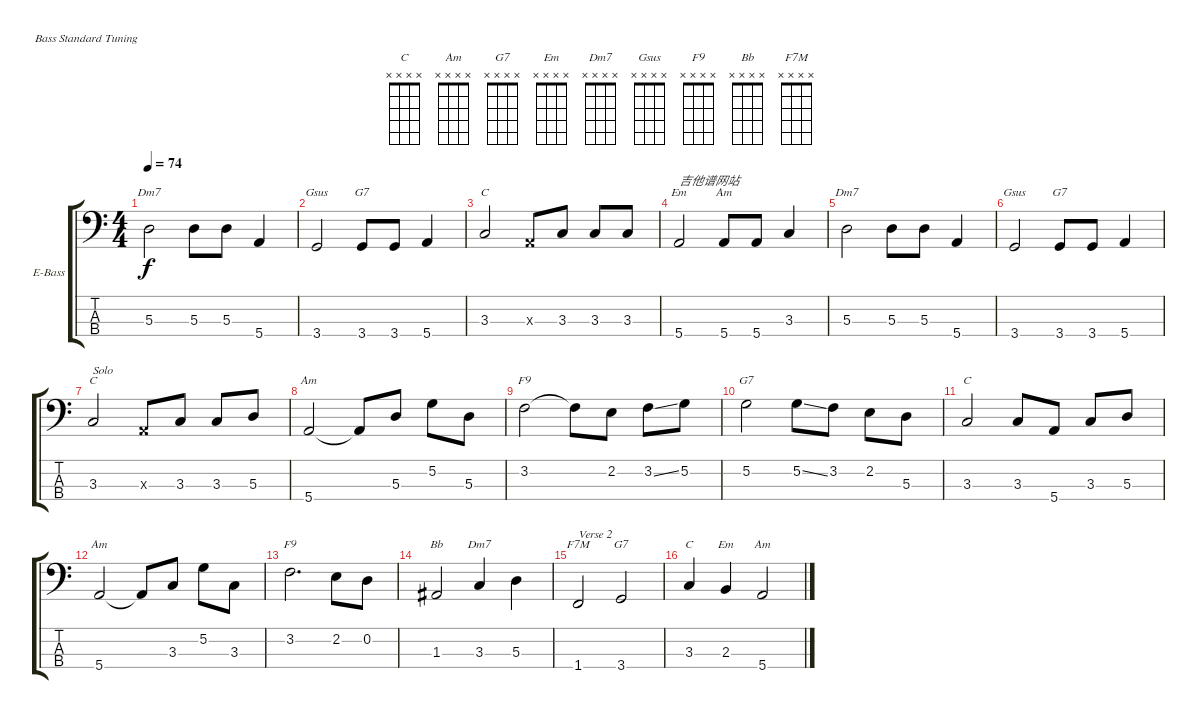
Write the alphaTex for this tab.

\bracketExtendMode groupsimilarinstruments
\firstSystemTrackNameOrientation horizontal
\otherSystemsTrackNameOrientation horizontal
\track ("Bass" "E-Bass") {instrument electricbassfinger}
\staff {score tabs}
\tuning (G2 D2 A1 E1)
\chord ("C" x x x x)
\chord ("Am" x x x x)
\chord ("G7" x x x x)
\chord ("Em" x x x x)
\chord ("Dm7" x x x x)
\chord ("Gsus" x x x x)
\chord ("F9" x x x x)
\chord ("Bb" x x x x)
\chord ("F7M" x x x x)
\ts (4 4)
\tempo 74
\clef f4
\ks c
5.3.2{ch "Dm7" dy f} 5.3.8 5.3.8 5.4.4 |
3.4.2{ch "Gsus"} 3.4.8{ch "G7"} 3.4.8 5.4.4 |
3.3.2{ch "C"} 0.3{x}.8 3.3.8 3.3.8 3.3.8 |
5.4.2{ch "Em" txt "吉他谱网站"} 5.4.8{ch "Am"} 5.4.8 3.3.4 |
5.3.2{ch "Dm7"} 5.3.8 5.3.8 5.4.4 |
3.4.2{ch "Gsus"} 3.4.8{ch "G7"} 3.4.8 5.4.4 |
3.3.2{ch "C" txt "Solo"} 0.3{x}.8 3.3.8 3.3.8 5.3.8 |
5.4.2{ch "Am"} 5.4{t}.8 5.3.8 5.2.8 5.3.8 |
3.2.2{ch "F9"} 3.2{t}.8 2.2.8 3.2{ss}.8 5.2.8 |
5.2.2{ch "G7"} 5.2{ss}.8 3.2.8 2.2.8 5.3.8 |
3.3.2{ch "C"} 3.3.8 5.4.8 3.3.8 5.3.8 |
5.4.2{ch "Am"} 5.4{t}.8 3.3.8 5.2.8 3.3.8 |
3.2.2{d ch "F9"} 2.2.8 0.2.8 |
1.3.2{ch "Bb"} 3.3.4{ch "Dm7"} 5.3.4 |
1.4.2{ch "F7M" txt "Verse 2"} 3.4.2{ch "G7"} |
3.3.4{ch "C"} 2.3.4{ch "Em"} 5.4.2{ch "Am"}
